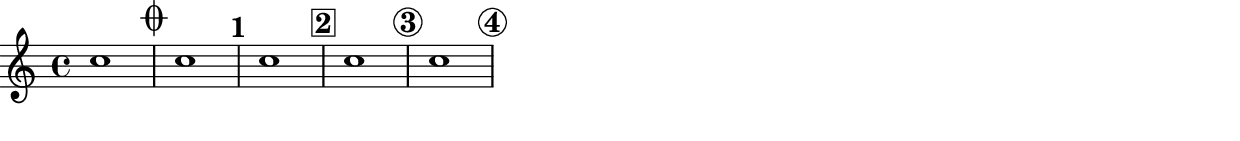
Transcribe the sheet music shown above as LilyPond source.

%% Generated by lilypond-book
%% Options: [exampleindent=10.16\mm,indent=0\mm,line-width=160\mm,paper-height=845.047\pt,paper-width=597.508\pt,papersize='(cons (* 597.508 pt) (* 845.047 pt))]
\include "lilypond-book-preamble.ly"


% ****************************************************************
% Start cut-&-pastable-section
% ****************************************************************

#(ly:set-option 'eps-box-padding 3.000000)



\paper {
  #(set-paper-size '(cons (* 597.508 pt) (* 845.047 pt)))
  indent = 0\mm
  line-width = 160\mm
  % offset the left padding, also add 1mm as lilypond creates cropped
  % images with a little space on the right
  line-width = #(- line-width (* mm  3.000000) (* mm 1))
}

\layout {
  
}




% ****************************************************************
% ly snippet:
% ****************************************************************
\sourcefilename "/lilypond-2.26.0/input/regression/rehearsal-mark-number.ly"
\sourcefileline 0
\version "2.23.6"

\header {
  texidoc= "Marks can be printed as numbers.  By setting
@code{rehearsalMarkFormatter} we may choose a different style of mark
printing.  Also, marks can be specified manually, with a markup
argument."
}

\paper { ragged-right = ##t }

\relative c''{
  \set Score.rehearsalMarkFormatter = #format-mark-numbers
  c1 | \mark \markup { \musicglyph "scripts.coda" }
  c1 | \mark \default
  c1 | \mark \default
  \set Score.rehearsalMarkFormatter
  = #(lambda (mark  context)
      (make-box-markup (format-mark-numbers mark context)))
  c1 | \mark \default
  \set Score.rehearsalMarkFormatter
  = #(lambda (mark  context)
      (make-circle-markup (format-mark-numbers mark context)))
  c1 | \mark \default
}



% ****************************************************************
% end ly snippet
% ****************************************************************
